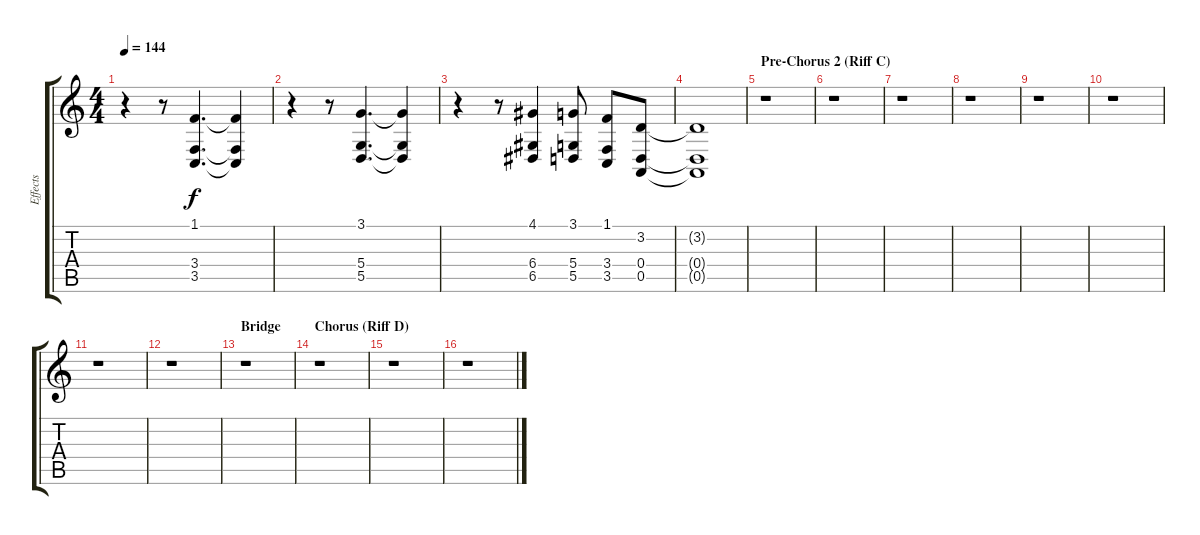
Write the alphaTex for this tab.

\track ("Effects" "Effects") {instrument lead1square}
\staff {score tabs}
\tuning (E4 B3 G3 D3 A2 D2) {hide}
\ts (4 4)
\tempo 144
\clef g2
\ks c
r.4{dy f} r.8 (1.1 3.4 3.5).4{d} (1.1{t} 3.4{t} 3.5{t}).4 |
r.4 r.8 (3.1 5.4 5.5).4{d} (3.1{t} 5.4{t} 5.5{t}).4 |
r.4 r.8 (4.1 6.4 6.5).4 (3.1 5.4 5.5).8 (1.1 3.4 3.5).8 (3.2 0.4 0.5).8 |
(3.2{t} 0.4{t} 0.5{t}).1 |
\section ("" "Pre-Chorus 2 (Riff C)")
r.1 |
r.1 |
r.1 |
r.1 |
r.1 |
r.1 |
r.1 |
r.1 |
\section ("" "Bridge")
r.1 |
\section ("" "Chorus (Riff D)")
r.1 |
r.1 |
r.1
